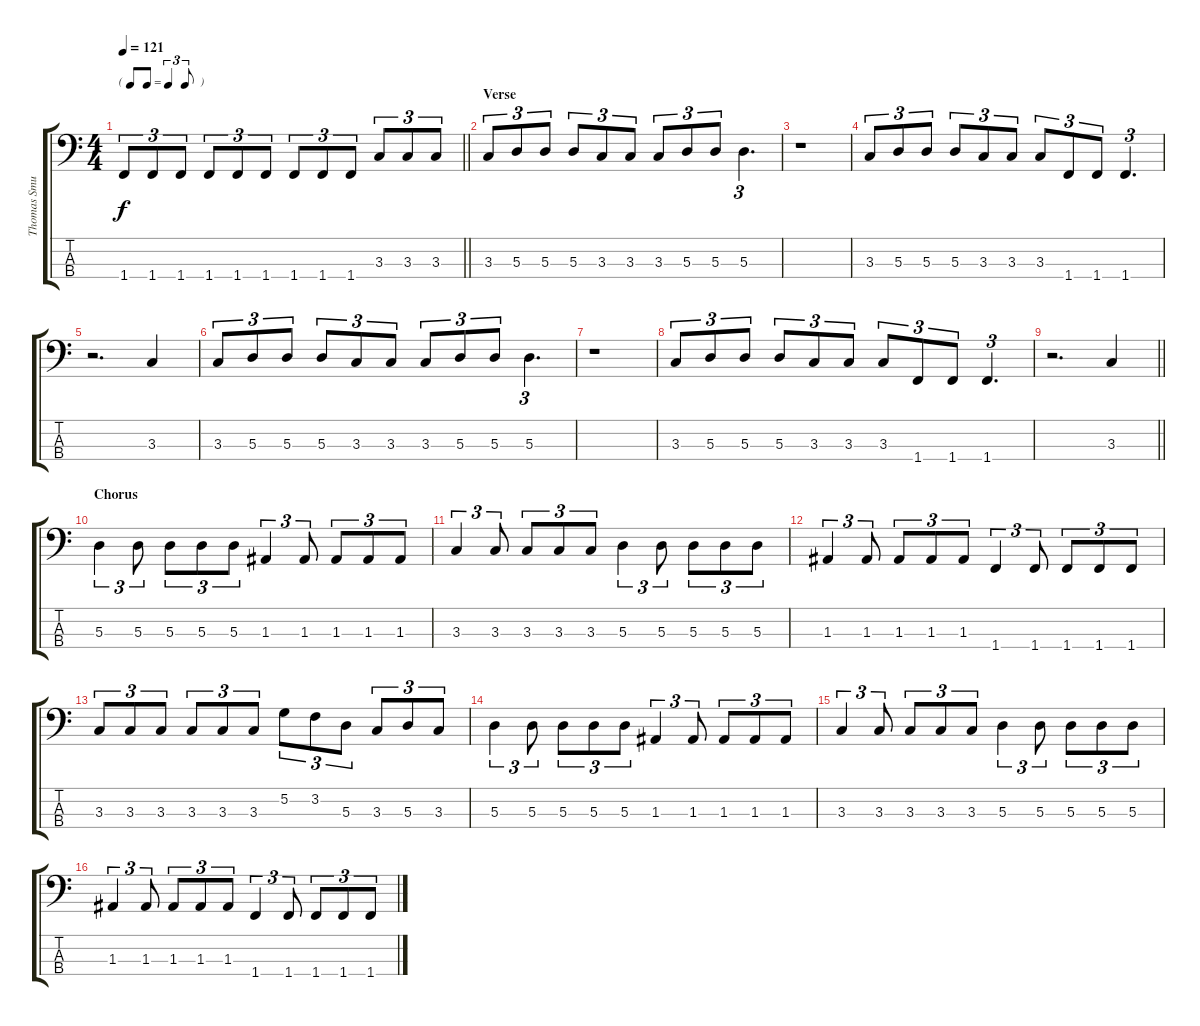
\track ("Thomas Smuszynski" "Thomas Smu") {instrument electricbassfinger}
\staff {score tabs}
\tuning (G2 D2 A1 E1) {hide}
\ts (4 4)
\tf triplet8th
\tempo 121
\clef f4
\barLineRight lightlight
\ks c
1.4.8{tu (3 2) dy f} 1.4.8{tu (3 2)} 1.4.8{tu (3 2)} 1.4.8{tu (3 2)} 1.4.8{tu (3 2)} 1.4.8{tu (3 2)} 1.4.8{tu (3 2)} 1.4.8{tu (3 2)} 1.4.8{tu (3 2)} 3.3.8{tu (3 2)} 3.3.8{tu (3 2)} 3.3.8{tu (3 2)} |
\section ("" "Verse")
3.3.8{tu (3 2)} 5.3.8{tu (3 2)} 5.3.8{tu (3 2)} 5.3.8{tu (3 2)} 3.3.8{tu (3 2)} 3.3.8{tu (3 2)} 3.3.8{tu (3 2)} 5.3.8{tu (3 2)} 5.3.8{tu (3 2)} 5.3.4{d tu (3 2)} |
r.1 |
3.3.8{tu (3 2)} 5.3.8{tu (3 2)} 5.3.8{tu (3 2)} 5.3.8{tu (3 2)} 3.3.8{tu (3 2)} 3.3.8{tu (3 2)} 3.3.8{tu (3 2)} 1.4.8{tu (3 2)} 1.4.8{tu (3 2)} 1.4.4{d tu (3 2)} |
r.2{d} 3.3.4 |
3.3.8{tu (3 2)} 5.3.8{tu (3 2)} 5.3.8{tu (3 2)} 5.3.8{tu (3 2)} 3.3.8{tu (3 2)} 3.3.8{tu (3 2)} 3.3.8{tu (3 2)} 5.3.8{tu (3 2)} 5.3.8{tu (3 2)} 5.3.4{d tu (3 2)} |
r.1 |
3.3.8{tu (3 2)} 5.3.8{tu (3 2)} 5.3.8{tu (3 2)} 5.3.8{tu (3 2)} 3.3.8{tu (3 2)} 3.3.8{tu (3 2)} 3.3.8{tu (3 2)} 1.4.8{tu (3 2)} 1.4.8{tu (3 2)} 1.4.4{d tu (3 2)} |
\barLineRight lightlight
r.2{d} 3.3.4 |
\section ("" "Chorus")
5.3.4{tu (3 2)} 5.3.8{tu (3 2)} 5.3.8{tu (3 2)} 5.3.8{tu (3 2)} 5.3.8{tu (3 2)} 1.3.4{tu (3 2)} 1.3.8{tu (3 2)} 1.3.8{tu (3 2)} 1.3.8{tu (3 2)} 1.3.8{tu (3 2)} |
3.3.4{tu (3 2)} 3.3.8{tu (3 2)} 3.3.8{tu (3 2)} 3.3.8{tu (3 2)} 3.3.8{tu (3 2)} 5.3.4{tu (3 2)} 5.3.8{tu (3 2)} 5.3.8{tu (3 2)} 5.3.8{tu (3 2)} 5.3.8{tu (3 2)} |
1.3.4{tu (3 2)} 1.3.8{tu (3 2)} 1.3.8{tu (3 2)} 1.3.8{tu (3 2)} 1.3.8{tu (3 2)} 1.4.4{tu (3 2)} 1.4.8{tu (3 2)} 1.4.8{tu (3 2)} 1.4.8{tu (3 2)} 1.4.8{tu (3 2)} |
3.3.8{tu (3 2)} 3.3.8{tu (3 2)} 3.3.8{tu (3 2)} 3.3.8{tu (3 2)} 3.3.8{tu (3 2)} 3.3.8{tu (3 2)} 5.2.8{tu (3 2)} 3.2.8{tu (3 2)} 5.3.8{tu (3 2)} 3.3.8{tu (3 2)} 5.3.8{tu (3 2)} 3.3.8{tu (3 2)} |
5.3.4{tu (3 2)} 5.3.8{tu (3 2)} 5.3.8{tu (3 2)} 5.3.8{tu (3 2)} 5.3.8{tu (3 2)} 1.3.4{tu (3 2)} 1.3.8{tu (3 2)} 1.3.8{tu (3 2)} 1.3.8{tu (3 2)} 1.3.8{tu (3 2)} |
3.3.4{tu (3 2)} 3.3.8{tu (3 2)} 3.3.8{tu (3 2)} 3.3.8{tu (3 2)} 3.3.8{tu (3 2)} 5.3.4{tu (3 2)} 5.3.8{tu (3 2)} 5.3.8{tu (3 2)} 5.3.8{tu (3 2)} 5.3.8{tu (3 2)} |
1.3.4{tu (3 2)} 1.3.8{tu (3 2)} 1.3.8{tu (3 2)} 1.3.8{tu (3 2)} 1.3.8{tu (3 2)} 1.4.4{tu (3 2)} 1.4.8{tu (3 2)} 1.4.8{tu (3 2)} 1.4.8{tu (3 2)} 1.4.8{tu (3 2)}
